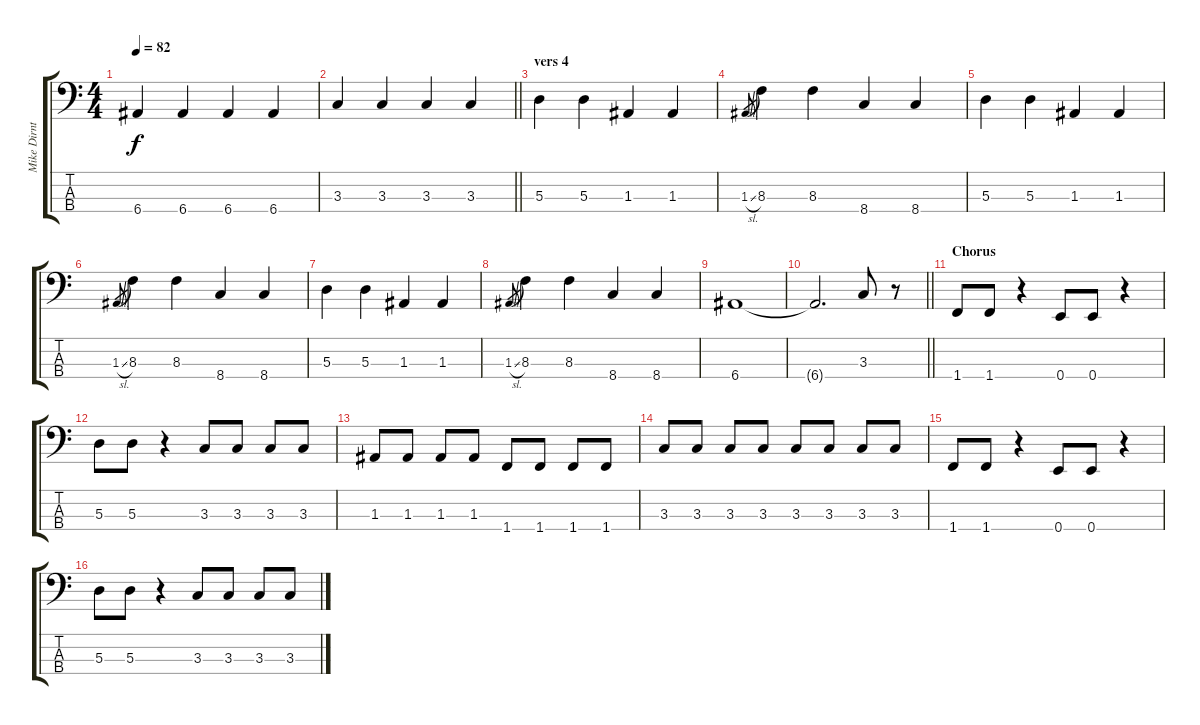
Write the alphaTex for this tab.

\track ("Mike Dirnt bass" "Mike Dirnt") {instrument electricbassfinger}
\staff {score tabs}
\tuning (G2 D2 A1 E1) {hide}
\ts (4 4)
\tempo 82
\clef f4
\ks c
6.4.4{dy f} 6.4.4 6.4.4 6.4.4 |
\barLineRight lightlight
3.3.4 3.3.4 3.3.4 3.3.4 |
\section ("" "vers 4")
5.3.4 5.3.4 1.3.4 1.3.4 |
1.3{sl}.8{gr} 8.3.4 8.3.4 8.4.4 8.4.4 |
5.3.4 5.3.4 1.3.4 1.3.4 |
1.3{sl}.8{gr} 8.3.4 8.3.4 8.4.4 8.4.4 |
5.3.4 5.3.4 1.3.4 1.3.4 |
1.3{sl}.8{gr} 8.3.4 8.3.4 8.4.4 8.4.4 |
6.4.1 |
\barLineRight lightlight
6.4{t}.2{d} 3.3.8 r.8 |
\section ("" "Chorus")
1.4.8 1.4.8 r.4 0.4.8 0.4.8 r.4 |
5.3.8 5.3.8 r.4 3.3.8 3.3.8 3.3.8 3.3.8 |
1.3.8 1.3.8 1.3.8 1.3.8 1.4.8 1.4.8 1.4.8 1.4.8 |
3.3.8 3.3.8 3.3.8 3.3.8 3.3.8 3.3.8 3.3.8 3.3.8 |
1.4.8 1.4.8 r.4 0.4.8 0.4.8 r.4 |
5.3.8 5.3.8 r.4 3.3.8 3.3.8 3.3.8 3.3.8
